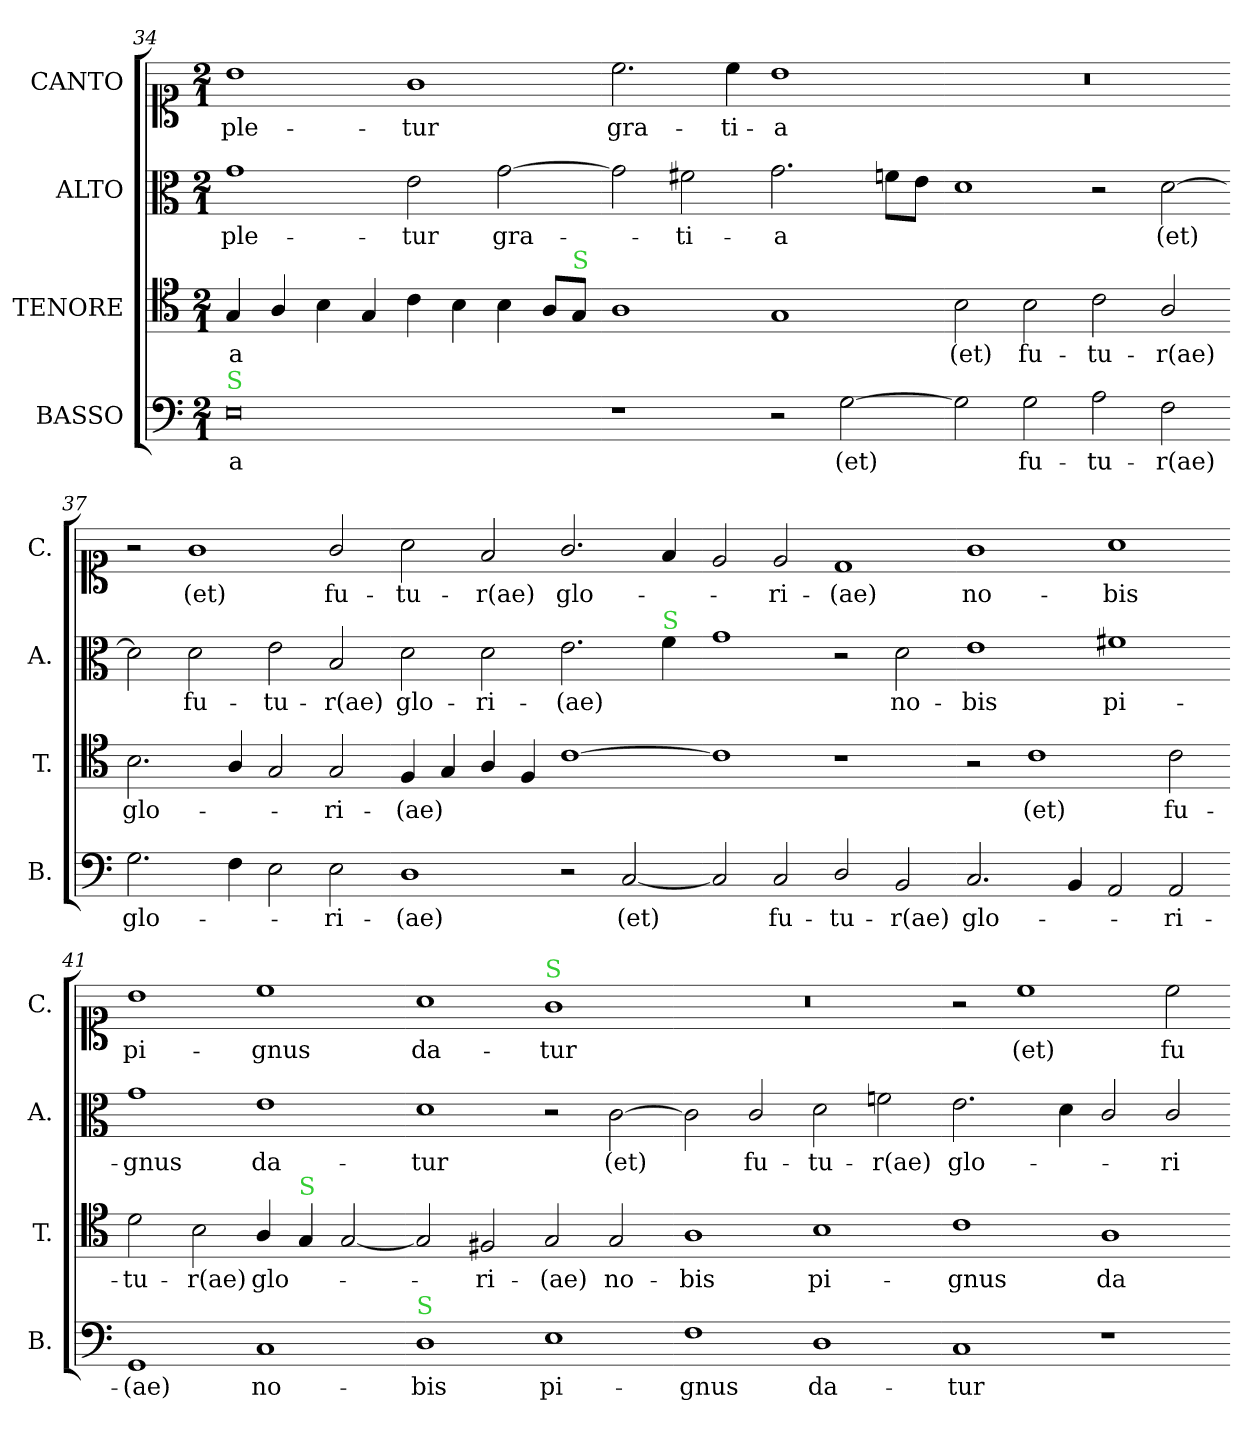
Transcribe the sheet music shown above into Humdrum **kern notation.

**kern	**text	**kern	**text	**kern	**text	**kern	**text
*part4	*part4	*part3	*part3	*part2	*part2	*part1	*part1
*staff4	*staff4	*staff3	*staff3	*staff2	*staff2	*staff1	*staff1
*I"BASSO	*	*I"TENORE	*	*I"ALTO	*	*I"CANTO	*
*I'B.	*	*I'T.	*	*I'A.	*	*I'C.	*
*clefF4	*	*clefC4	*	*clefC3	*	*clefC1	*
*k[]	*	*k[]	*	*k[]	*	*k[]	*
*C:	*	*C:	*	*C:	*	*C:	*
*M2/1	*	*M2/1	*	*M2/1	*	*M2/1	*
=34	=34	=34	=34	=34	=34	=34	=34
!LO:TX:a:color=limegreen:t=S	!	!	!	!	!	!	!
!	!LO:LY:i	!	!	!	!LO:LY:i	!	!LO:LY:i
0E	-a	4G/	-a	1g	-ple-	1b	-ple-
.	.	4A/	.	.	.	.	.
.	.	4B\	.	.	.	.	.
.	.	4G/	.	.	.	.	.
!	!	!	!	!	!LO:LY:i	!	!LO:LY:i
.	.	4c\	.	2e\	-tur	1g	-tur
.	.	4B\	.	.	.	.	.
!	!	!	!	!	!LO:LY:i	!	!
.	.	4B\	.	[2g\	gra-	.	.
.	.	8A/L	.	.	.	.	.
!	!	!LO:TX:a:color=limegreen:t=S	!	!	!	!	!
.	.	8G/J	.	.	.	.	.
=35-	=35-	=35-	=35-	=35-	=35-	=35-	=35-
!	!	!	!	!	!	!	!LO:LY:i
1r	.	1A	.	2g\]	.	2.cc\	gra-
!	!	!	!	!	!LO:LY:i	!	!
.	.	.	.	2f#X\	-ti-	.	.
!	!	!	!	!	!	!	!LO:LY:i
.	.	.	.	.	.	4cc\	-ti-
!	!	!	!	!	!LO:LY:i	!	!LO:LY:i
2r	.	1G	.	2.g\	-a	1b	-a
[2G\	(et)	.	.	.	.	.	.
.	.	.	.	8fn\L	.	.	.
.	.	.	.	8e\J	.	.	.
=36-	=36-	=36-	=36-	=36-	=36-	=36-	=36-
2G\]	.	2B\	(et)	1d	.	0r	.
2G\	fu-	2B\	fu-	.	.	.	.
2A\	-tu-	2c\	-tu-	2r	.	.	.
2F\	-r(ae)	2A/	-r(ae)	[2d\	(et)	.	.
=37-	=37-	=37-	=37-	=37-	=37-	=37-	=37-
2.G\	glo-	2.B\	glo-	2d\]	.	2r	.
.	.	.	.	2d\	fu-	1g	(et)
4F\	.	4A/	.	.	.	.	.
2E\	.	2G/	.	2e\	-tu-	.	.
2E\	-ri-	2G/	-ri-	2B/	-r(ae)	2g/	fu-
=38-	=38-	=38-	=38-	=38-	=38-	=38-	=38-
1D	-(ae)	4F/	-(ae)	2d\	glo-	2a\	-tu-
.	.	4G/	.	.	.	.	.
.	.	4A/	.	2d\	-ri-	2f/	-r(ae)
.	.	4F/	.	.	.	.	.
2r	.	[1c	.	2.e\	-(ae)	2.g/	glo-
!	!LO:LY:i	!	!	!	!	!	!
[2C/	(et)	.	.	.	.	.	.
!	!	!	!	!LO:TX:a:color=limegreen:t=S	!	!	!
.	.	.	.	4f\	.	4f/	.
=39-	=39-	=39-	=39-	=39-	=39-	=39-	=39-
2C/]	.	1c]	.	1g	.	2e/	.
!	!LO:LY:i	!	!	!	!	!	!
2C/	fu-	.	.	.	.	2e/	-ri-
!	!LO:LY:i	!	!	!	!	!	!
2D/	-tu-	1r	.	2r	.	1d	-(ae)
!	!LO:LY:i	!	!	!	!	!	!
2BB/	-r(ae)	.	.	2d\	no-	.	.
=40-	=40-	=40-	=40-	=40-	=40-	=40-	=40-
!	!LO:LY:i	!	!	!	!	!	!
2.C/	glo-	2r	.	1e	-bis	1g	no-
.	.	1c	(et)	.	.	.	.
4BB/	.	.	.	.	.	.	.
2AA/	.	.	.	1f#X	pi-	1a	-bis
!	!LO:LY:i	!	!	!	!	!	!
2AA/	-ri-	2c\	fu-	.	.	.	.
=41-	=41-	=41-	=41-	=41-	=41-	=41-	=41-
!	!LO:LY:i	!	!	!	!	!	!
1GG	-(ae)	2d\	-tu-	1g	-gnus	1b	pi-
.	.	2B\	-r(ae)	.	.	.	.
1C	no-	4A/	glo-	1e	da-	1cc	-gnus
!	!	!LO:TX:a:color=limegreen:t=S	!	!	!	!	!
.	.	4G/	.	.	.	.	.
.	.	[2G/	.	.	.	.	.
=42-	=42-	=42-	=42-	=42-	=42-	=42-	=42-
!LO:TX:a:color=limegreen:t=S	!	!	!	!	!	!	!
1D	-bis	2G/]	.	1d	-tur	1a	da-
.	.	2F#X/	-ri-	.	.	.	.
!	!	!	!	!	!	!LO:TX:a:color=limegreen:t=S	!
1E	pi-	2G/	-(ae)	2r	.	1g	-tur
.	.	2G/	no-	[2c\	(et)	.	.
=43-	=43-	=43-	=43-	=43-	=43-	=43-	=43-
1F	-gnus	1A	-bis	2c\]	.	0r	.
.	.	.	.	2c/	fu-	.	.
1D	da-	1B	pi-	2d\	-tu-	.	.
.	.	.	.	2fn\	-r(ae)	.	.
=44-	=44-	=44-	=44-	=44-	=44-	=44-	=44-
1C	-tur	1c	-gnus	2.e\	glo-	2r	.
.	.	.	.	.	.	1cc	(et)
.	.	.	.	4d\	.	.	.
1r	.	1A	da-	2c/	.	.	.
.	.	.	.	2c/	-ri-	2cc\	fu-
=-	=-	=-	=-	=-	=-	=-	=-
*-	*-	*-	*-	*-	*-	*-	*-
